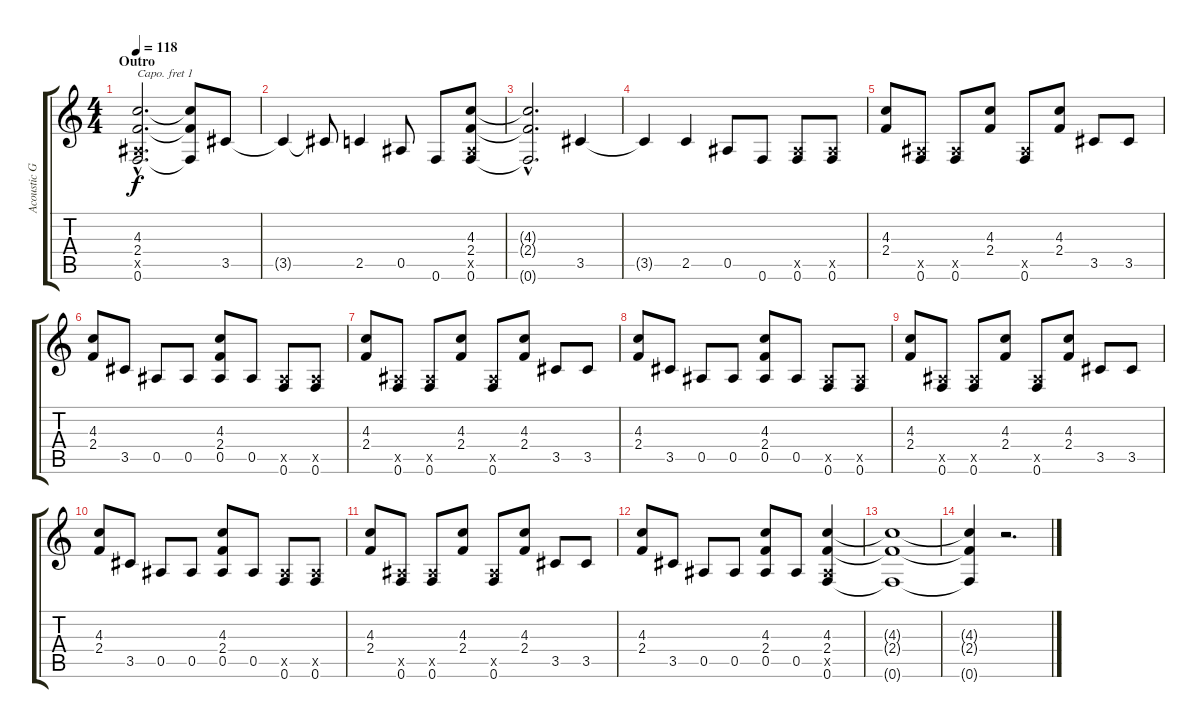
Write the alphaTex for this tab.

\track ("Acoustic Guitar" "Acoustic G") {instrument acousticguitarsteel}
\staff {score tabs}
\capo 1
\tuning (E4 B3 G3 D3 A2 E2) {hide}
\ts (4 4)
\section ("" "Outro")
\tempo 118
\clef g2
\ks c
(4.3{hac} 2.4{hac} 0.5{hac x} 0.6{hac}).2{d dy f} (4.3{t} 2.4{t} 0.6{t}).8 3.5.8 |
3.5{t}.4 3.5{t}.8 2.5.4 0.5.8 0.6.8 (4.3 2.4 0.5{x} 0.6).8 |
(4.3{hac t} 2.4{hac t} 0.6{hac t}).2{d} 3.5.4 |
3.5{t}.4 2.5.4 0.5.8 0.6.8 (0.5{x} 0.6).8 (0.5{x} 0.6).8 |
(4.3 2.4).8 (0.5{x} 0.6).8 (0.5{x} 0.6).8 (4.3 2.4).8 (0.5{x} 0.6).8 (4.3 2.4).8 3.5.8 3.5.8 |
(4.3 2.4).8 3.5.8 0.5.8 0.5.8 (4.3 2.4 0.5).8 0.5.8 (0.5{x} 0.6).8 (0.5{x} 0.6).8 |
(4.3 2.4).8 (0.5{x} 0.6).8 (0.5{x} 0.6).8 (4.3 2.4).8 (0.5{x} 0.6).8 (4.3 2.4).8 3.5.8 3.5.8 |
(4.3 2.4).8 3.5.8 0.5.8 0.5.8 (4.3 2.4 0.5).8 0.5.8 (0.5{x} 0.6).8 (0.5{x} 0.6).8 |
(4.3 2.4).8 (0.5{x} 0.6).8 (0.5{x} 0.6).8 (4.3 2.4).8 (0.5{x} 0.6).8 (4.3 2.4).8 3.5.8 3.5.8 |
(4.3 2.4).8 3.5.8 0.5.8 0.5.8 (4.3 2.4 0.5).8 0.5.8 (0.5{x} 0.6).8 (0.5{x} 0.6).8 |
(4.3 2.4).8 (0.5{x} 0.6).8 (0.5{x} 0.6).8 (4.3 2.4).8 (0.5{x} 0.6).8 (4.3 2.4).8 3.5.8 3.5.8 |
(4.3 2.4).8 3.5.8 0.5.8 0.5.8 (4.3 2.4 0.5).8 0.5.8 (4.3 2.4 0.5{x} 0.6).4 |
(4.3{t} 2.4{t} 0.6{t}).1 |
(4.3{t} 2.4{t} 0.6{t}).4 r.2{d}
